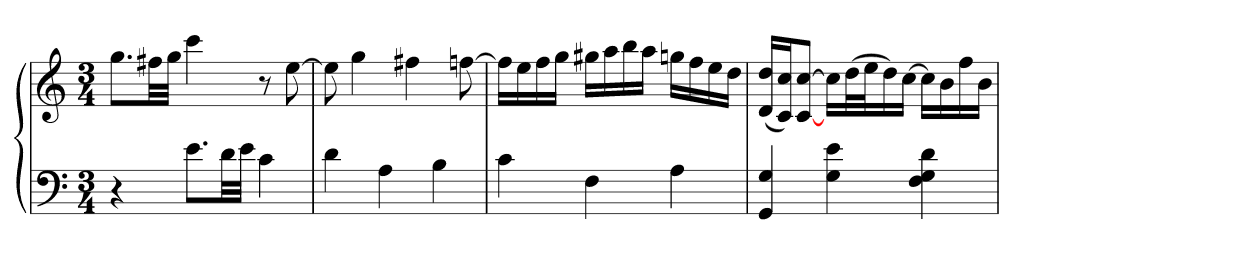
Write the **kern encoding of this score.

**kern	**kern
*part1	*part1
*staff2	*staff1
*clefF4	*clefG2
*k[]	*k[]
*M3/4	*M3/4
=	=
4r	8.ggL
.	32ff#XLL
.	32ggJJJ
8.eL	4ccc
32dLL	.
32eJJJ	.
4c	8r
.	[8ee
=	=
4d	8ee]
.	4gg
4A	.
.	4ff#X
4B	.
.	[8ffn
=	=
4c	16ffLL]
.	16ee
.	16ff
.	16ggJJ
4F	16gg#XLL
.	16aa
.	16bb
.	16aaJJ
4A	16ggnLL
.	16ff
.	16ee
.	16ddJJ
=	=
4GG 4G	(16d 16ddLL
.	16c 16ccJ)
.	[8c [8ccJ
4G 4e	16ccLL]
.	(32ddL
.	32eeJ
.	16dd)
.	[16ccJJ
4F 4G 4d	16ccLL]
.	16b
.	16ff
.	16bJJ
=	=
*-	*-
